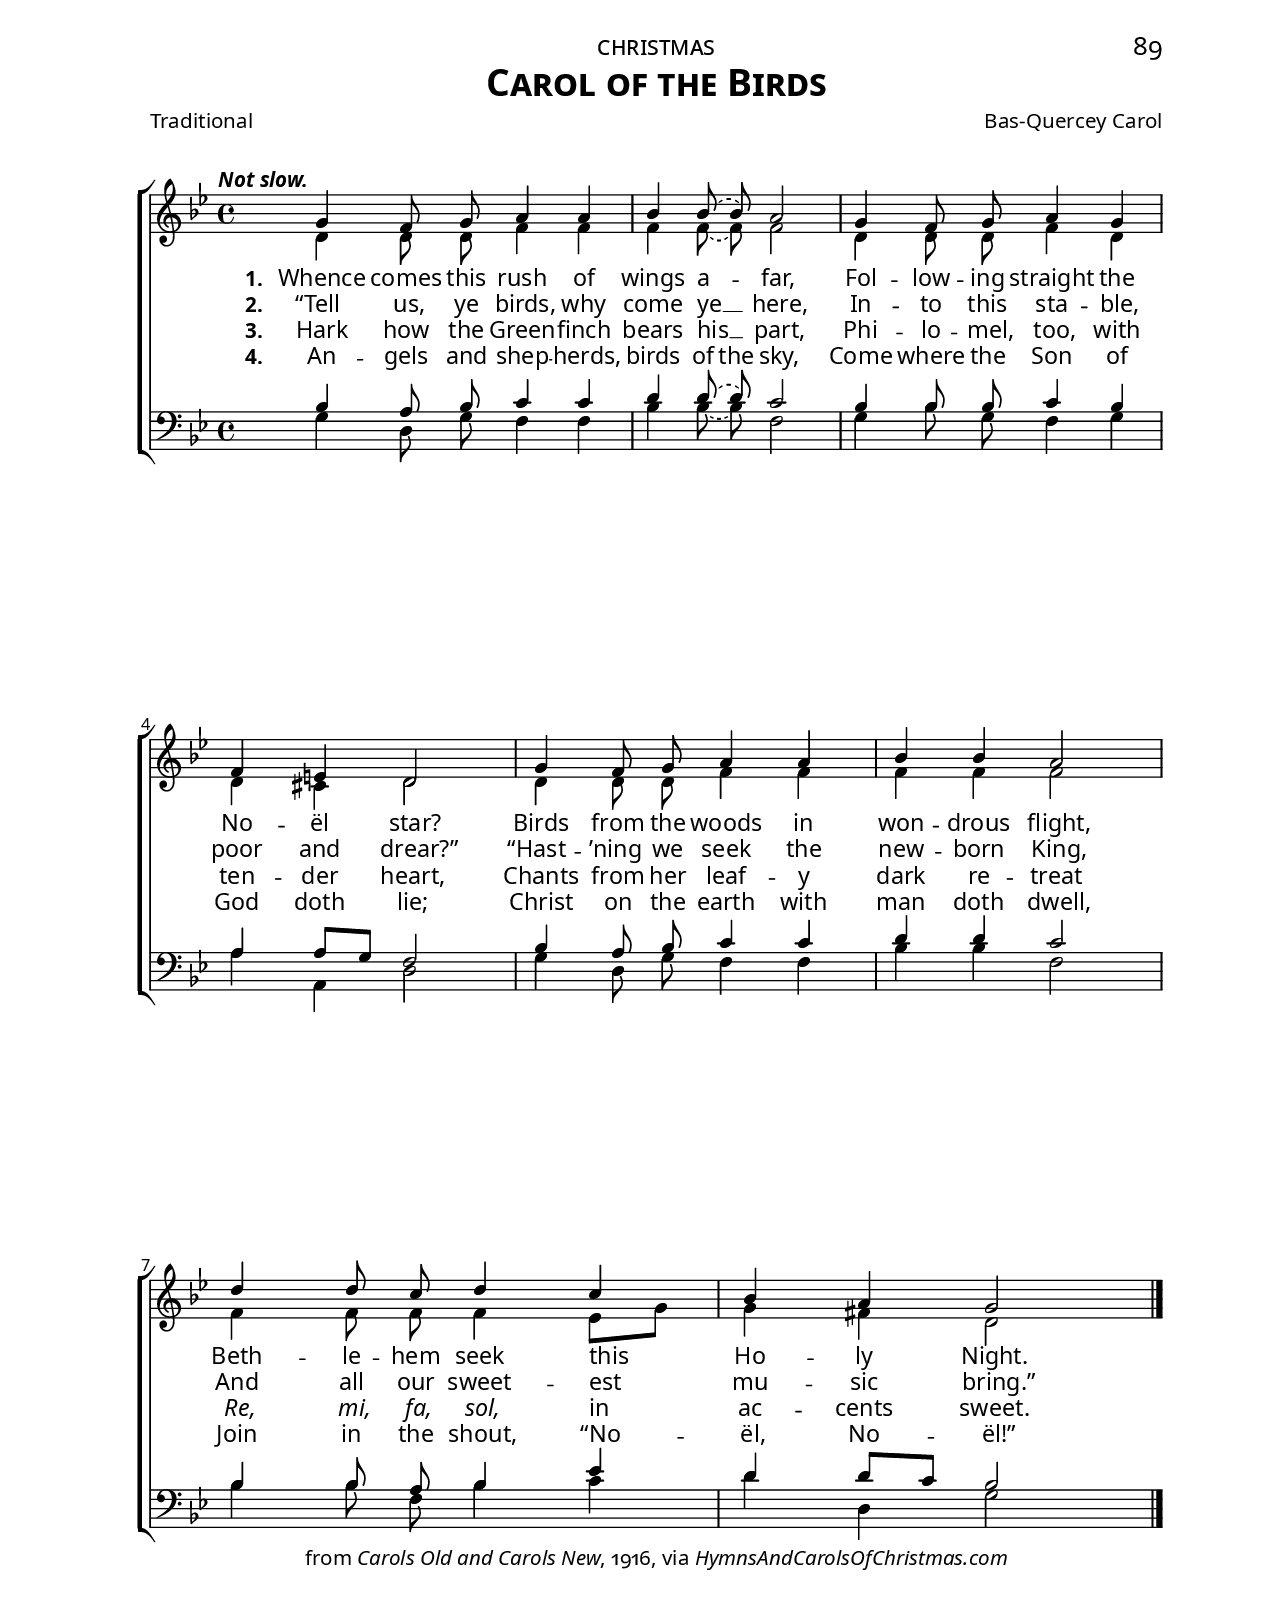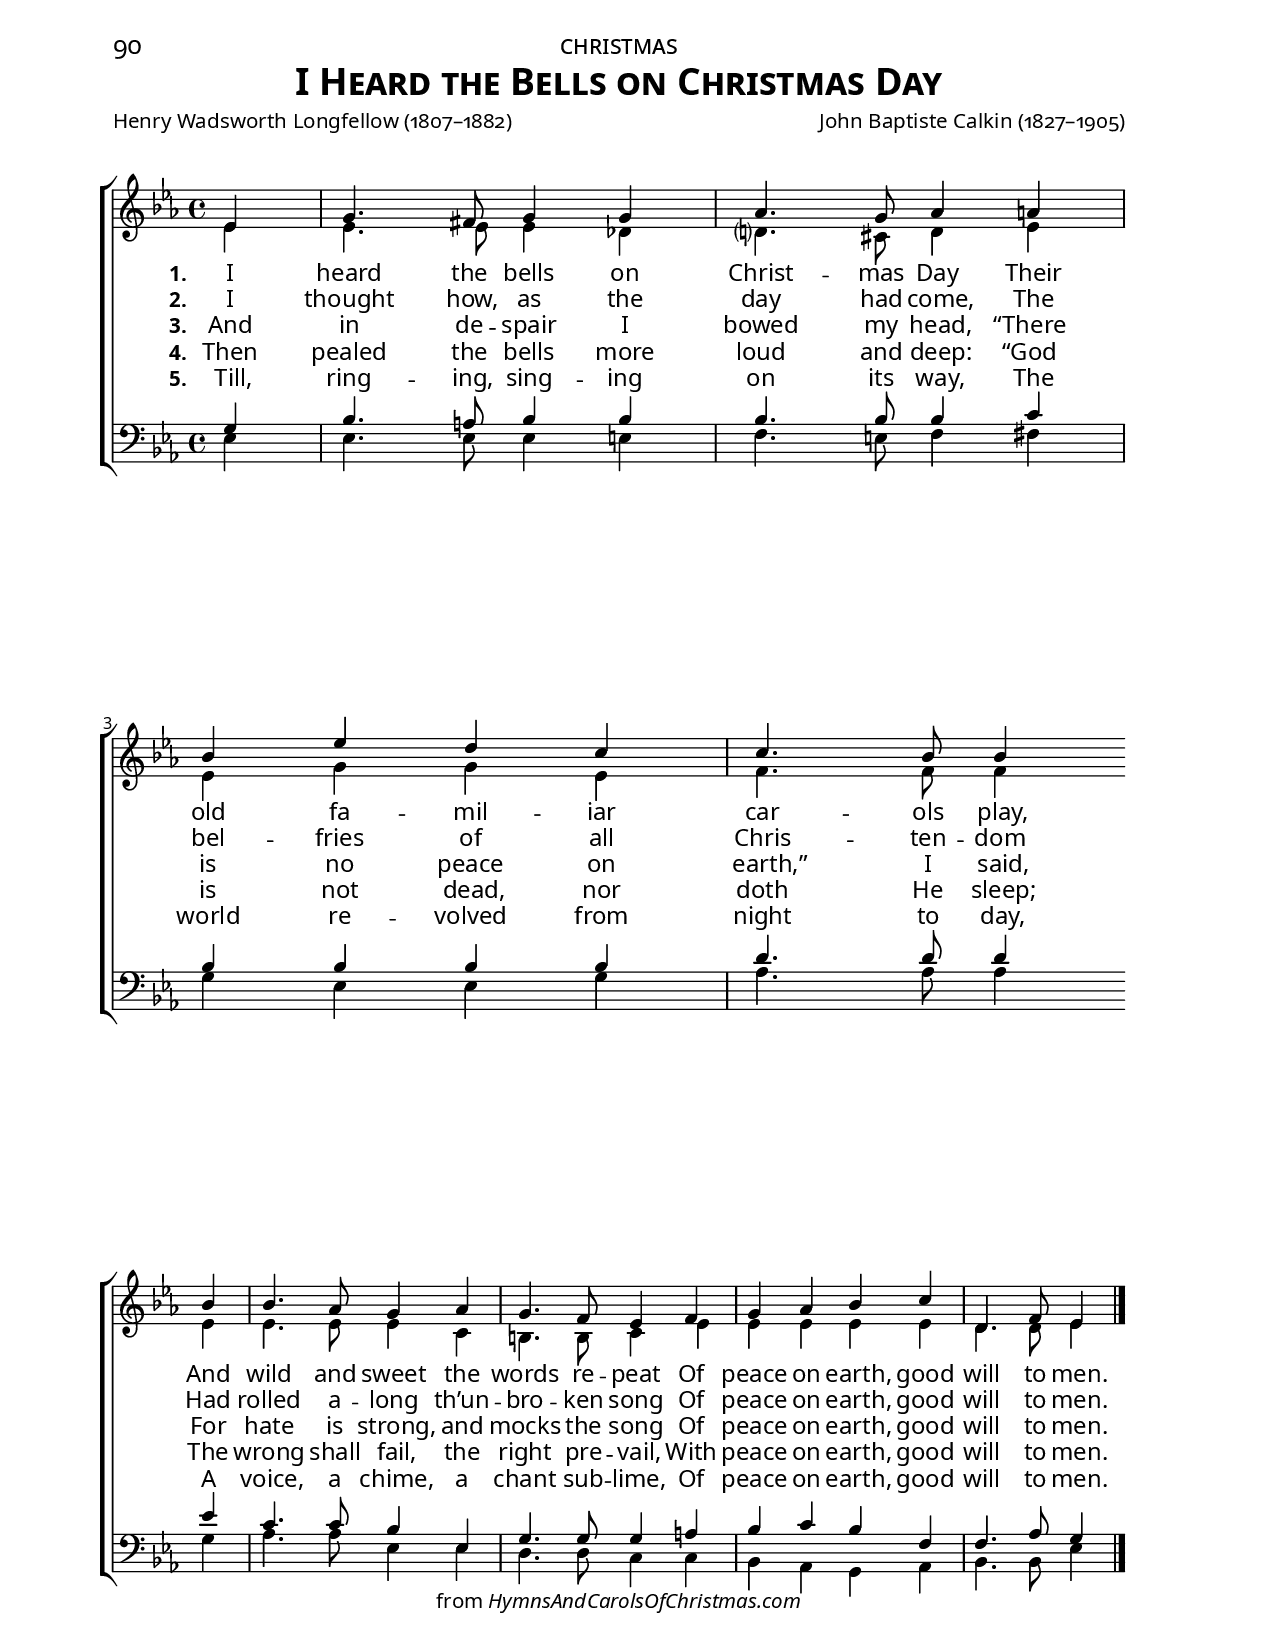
\version "2.14.2"
\include "util.ly"
\paper {
  print-all-headers = ##t
  paper-height = 11\in
  paper-width = 8.5\in
  indent = 0\in
  %system-system-spacing = #'((basic-distance . 10) (padding . 0))
  system-system-spacing =
    #'((basic-distance . 0)
       (minimum-distance . 0)
       (padding . -5)
       (stretchability . 100))
  score-markup-spacing =
    #'((basic-distance . 0)
       (minimum-distance . 0)
       (padding . 1)
       (stretchability . 0))
  last-bottom-spacing =
    #'((basic-distance . 0)
       (minimum-distance . 0)
       (padding . -0.5)
       (stretchability . 0))
  ragged-last-bottom = ##f
  ragged-bottom = ##f
  two-sided = ##t
  inner-margin = 1\in
  outer-margin = 0.75\in
  top-margin = 0.26\in
  bottom-margin = 0.25\in
  first-page-number = #089
  print-first-page-number = ##t
  headerLine = \markup{\override #'(font-name . "Garamond Premier Pro") \smallCapsOldStyle"christmas"}
  oddHeaderMarkup = \markup\fill-line{
     \override #'(font-name . "Garamond Premier Pro")\abs-fontsize #12.5
     \combine 
        \fill-line{"" \on-the-fly #print-page-number-check-first
        \oldStylePageNum""
        }
        \fill-line{\headerLine}
  }
  evenHeaderMarkup = \markup {
     \override #'(font-name . "Garamond Premier Pro")\abs-fontsize #12.5
     \combine
        \on-the-fly #print-page-number-check-first
        \oldStylePageNum""
        \fill-line{\headerLine}
  }
}
#(set-global-staff-size 18) \paper{ #(define fonts (make-pango-font-tree "Garamond Premier Pro" "Garamond Premier Pro" "Garamond Premier Pro" (/ 18 20))) }
global = {
  \key bes \major
  \time 4/4
  \autoBeamOff
  \override DynamicLineSpanner #'staff-padding = #0.0
  \override DynamicLineSpanner #'Y-extent = #'(-1 . 1)
}

sopMusic = \relative c'' {
  \tempo \markup\italic"Not slow."
  g4 f8\noBeam g a4 a |
  \slurDashed bes bes8\noBeam( bes) a2 |
  
  g4 f8\noBeam g a4 g |
  f e d2 |
  
  g4 f8\noBeam g a4 a |
  bes bes a2 |
  
  d4 d8\noBeam c d4 c |
  bes a g2 \bar "|."
}
sopWords = \lyricmode {
  
}

altoMusic = \relative c' {
  d4 d8\noBeam d f4 f |
  \slurDashed f f8\noBeam( f) f2 |
  
  d4 d8\noBeam d f4 d |
  d cis d2 |
  
  d4 d8\noBeam d f4 f |
  f f f2 |
  
  f4 f8\noBeam f f4 \slurSolid ees8[ g] |
  g4 fis d2 \bar "|."
}
altoWords = \lyricmode {
  \dropLyricsIX
  \set stanza = #"1. "
  \set ignoreMelismata = ##t
  Whence comes this rush of wings a -- _ far,
  Fol -- low -- ing straight the No -- ël star?
  Birds from the woods in won -- drous flight,
  Beth -- le -- hem seek this _ Ho -- ly Night.
}
altoWordsII = \lyricmode {
  \dropLyricsIX
%\markup\italic
  \set stanza = #"2. "
  \set ignoreMelismata = ##t
  “Tell us, ye birds, why come ye __ _ here,
  In -- to this sta -- ble, poor and drear?”
  “Hast -- ’ning we seek the new -- born King,
  And all our sweet -- est _ mu -- sic bring.”
}
altoWordsIII = \lyricmode {
  \dropLyricsIX
  \set stanza = #"3. "
  Hark how the Green -- finch bears his __ part,
  Phi -- lo -- mel, too, with ten -- der heart,
  Chants from her leaf -- y dark re -- treat
  \markup\italic Re, \markup\italic mi, \markup\italic fa, \markup\italic sol, in ac -- cents sweet.
}
altoWordsIV = \lyricmode {
  \dropLyricsIX
  \set stanza = #"4. "
  \set ignoreMelismata = ##t
  An -- gels and shep -- herds, birds of the sky,
  Come where the Son of God doth lie;
  Christ on the earth with man doth dwell,
  Join in the shout, “No -- _ ël, No -- ël!”
}
altoWordsV = \lyricmode {
}
altoWordsVI = \lyricmode {
}
tenorMusic = \relative c' {
  bes4 a8\noBeam bes c4 c |
  \slurDashed d d8\noBeam( d) c2 |
  
  bes4 bes8\noBeam bes c4 bes |
  a \slurSolid a8[ g] f2 |
  
  \slurDashed bes4 a8\noBeam bes c4 c |
  d d c2 |
  
  bes4 bes8\noBeam a bes4 ees |
  d \slurSolid d8[ c] bes2 \bar "|."
}
tenorWords = \lyricmode {

}

bassMusic = \relative c' {
  g4 d8\noBeam g f4 f |
  \slurDashed bes bes8\noBeam( bes) f2 |
  
  g4 bes8\noBeam g f4 g |
  a a, d2 |
  
  g4 d8\noBeam g f4 f |
  bes bes f2 |
  
  bes4 bes8\noBeam f bes4 c |
  d d, g2 \bar "|."
}
bassWords = \lyricmode {

}

pianoRH = \relative c' {
  
}
pianoLH = \relative c' {
  
}

\score {
  <<
   \new ChoirStaff <<
%    \new Lyrics = sopranos \with { \override VerticalAxisGroup #'nonstaff-relatedstaff-spacing = #'((basic-distance . 1)) }
    \new Staff = women <<
      \new Voice = "sopranos" { \voiceOne << \global \sopMusic >> }
      \new Voice = "altos" { \voiceTwo << \global \altoMusic >> }
    >>
    \new Lyrics \with { alignAboveContext = #"women" \override VerticalAxisGroup #'nonstaff-relatedstaff-spacing = #'((basic-distance . 1))} \lyricsto "sopranos" \sopWords
    \new Lyrics = "altosVI"  \with { alignBelowContext = #"women" } \lyricsto "altos" \altoWordsVI
    \new Lyrics = "altosV"  \with { alignBelowContext = #"women" } \lyricsto "altos" \altoWordsV
    \new Lyrics = "altosIV"  \with { alignBelowContext = #"women" } \lyricsto "altos" \altoWordsIV
    \new Lyrics = "altosIII"  \with { alignBelowContext = #"women" } \lyricsto "altos" \altoWordsIII
    \new Lyrics = "altosII"  \with { alignBelowContext = #"women" } \lyricsto "altos" \altoWordsII
    \new Lyrics = "altos"  \with { alignBelowContext = #"women" \override VerticalAxisGroup #'nonstaff-relatedstaff-spacing = #'((padding . -0.5))} \lyricsto "altos" \altoWords
   \new Staff = men <<
      \clef bass
      \new Voice = "tenors" { \voiceOne << \global \tenorMusic >> }
      \new Voice = "basses" { \voiceTwo << \global \bassMusic >> }
    >>
    \new Lyrics \with { alignAboveContext = #"men" \override VerticalAxisGroup #'nonstaff-relatedstaff-spacing = #'((basic-distance . 1)) } \lyricsto "tenors" \tenorWords
    \new Lyrics \with { alignBelowContext = #"men" \override VerticalAxisGroup #'nonstaff-relatedstaff-spacing = #'((basic-distance . 1)) } \lyricsto "basses" \bassWords
  >>
%    \new PianoStaff << \new Staff { \new Voice { \pianoRH } } \new Staff { \clef "bass" \pianoLH } >>
  >>
  \layout {
  \context {
    \Lyrics
    \override LyricText #'font-size = #1.3
  }
%6x9  \context {\Lyrics\override LyricText #'font-size = #0.75 }
%6.14 \context {\Lyrics\override LyricText #'font-size = #0.25 }
\context {\Lyrics\override LyricText #'font-size = #1.1 }
%{IF_LESSER
\context {\Lyrics\override LyricText #'font-size = #0.6 }
%}%END_IF_LESSER
    #(define fonts (make-pango-font-tree "Garamond Premier Pro" "Garamond Premier Pro" "Garamond Premier Pro" (/ 18 20)))
    \context {
      \Score
      %\override SpacingSpanner #'base-shortest-duration = #(ly:make-moment 1 8)
      %\override SpacingSpanner #'common-shortest-duration = #(ly:make-moment 1 4)
    }
    \context {
      % Remove all empty staves
      % \Staff \RemoveEmptyStaves \override VerticalAxisGroup #'remove-first = ##t
    }
    \context {
      \Lyrics
      \override LyricText #'X-offset = #center-on-word
    }
  }
  \header {
    title = \markup{\override #'(font-name . "Garamond Premier Pro Semibold"){ \abs-fontsize #18 \smallCapsOldStyle"Carol of the Birds"}}
    poet = \markup\oldStyleNum"Traditional"
    composer = \markup\oldStyleNum"Bas-Quercey Carol"
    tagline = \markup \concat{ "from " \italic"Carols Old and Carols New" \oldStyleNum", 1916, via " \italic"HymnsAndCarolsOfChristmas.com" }
  }
}
\markup \fill-line { \concat{ "from " \italic"Carols Old and Carols New" \oldStyleNum", 1916, via " \italic"HymnsAndCarolsOfChristmas.com" }}
\markup\vspace#1.25




















global = {
  \key ees \major
  \time 4/4
  \override DynamicLineSpanner #'staff-padding = #0.0
  \override DynamicLineSpanner #'Y-extent = #'(-1 . 1)
}

sopMusic = \relative c' {
  \partial 4 ees4 |
  g4. fis8 g4 g4 |
  aes4. g8 aes4 a |
  bes4 ees d c |
  c4. bes8 bes4 \bar"" \break
  
  bes4 |
  bes4. aes8 g4 aes |
  g4. f8 ees4 f |
  g aes bes c |
  d,4. f8 ees4 \bar "|."
}
sopWords = \lyricmode {
  
}

altoMusic = \relative c' {
  ees4 |
  ees4. ees8 ees4 des |
  d?4. cis8 d4 ees |
  ees g g ees |
  f4. f8 f4
  
  ees4 |
  ees4. ees8 ees4 c |
  b4. b8 c4 ees |
  ees ees ees ees |
  d4. d8 ees4 \bar "|."
}
altoWords = \lyricmode {
  \dropLyricsIX
  \set stanza = #"1. "
  I heard the bells on Christ -- mas Day Their old fa -- mil -- iar car -- ols play,
  And wild and sweet the words re -- peat Of peace on earth, good will to men.
}
altoWordsII = \lyricmode {
  \dropLyricsIX
%\markup\italic
  \set stanza = #"2. "
  I thought how, as the day had come, The bel -- fries of all Chris -- ten -- dom
  Had rolled a -- long th’un -- bro -- ken song Of peace on earth, good will to men.
}
altoWordsIII = \lyricmode {
  \dropLyricsIX
  \set stanza = #"3. "
  And in de -- spair I bowed my head, “There is no peace on earth,” I said,
For hate is strong, and mocks the song Of peace on earth, good will to men.
}
altoWordsIV = \lyricmode {
  \dropLyricsIX
  \set stanza = #"4. "
  Then pealed the bells more loud and deep: “God is not dead, nor doth He sleep;
  The wrong shall fail, the right pre -- vail, With peace on earth, good will to men.
}
altoWordsV = \lyricmode {
  \dropLyricsIX
  \set stanza = #"5. "
  Till, ring -- ing, sing -- ing on its way, The world re -- volved from night to day,
  A voice, a chime, a chant sub -- lime, Of peace on earth, good will to men.
}
altoWordsVI = \lyricmode {
}
tenorMusic = \relative c' {
  g4 |
  bes4. a8 bes4 bes |
  bes4. bes8 bes4 c |
  bes4 bes bes bes |
  d4. d8 d4
  
  ees4 |
  c4. c8 bes4 ees, |
  g4. g8 g4 a |
  bes c bes f |
  f4. aes8 g4 \bar "|."
}
tenorWords = \lyricmode {

}

bassMusic = \relative c {
  ees4 |
  ees4. ees8 ees4 e |
  f4. e8 f4 fis |
  g ees ees g |
  aes4. aes8 aes4
  
  g4 |
  aes4. aes8 ees4 ees |
  d4. d8 c4 c |
  bes aes g aes |
  bes4. bes8 ees4 \bar "|."
}
bassWords = \lyricmode {

}

pianoRH = \relative c' {
  
}
pianoLH = \relative c' {
  
}

\score {
  <<
   \new ChoirStaff <<
%    \new Lyrics = sopranos \with { \override VerticalAxisGroup #'nonstaff-relatedstaff-spacing = #'((basic-distance . 1)) }
    \new Staff = women <<
      \new Voice = "sopranos" { \voiceOne << \global \sopMusic >> }
      \new Voice = "altos" { \voiceTwo << \global \altoMusic >> }
    >>
    \new Lyrics \with { alignAboveContext = #"women" \override VerticalAxisGroup #'nonstaff-relatedstaff-spacing = #'((basic-distance . 1))} \lyricsto "sopranos" \sopWords
    \new Lyrics = "altosVI"  \with { alignBelowContext = #"women" } \lyricsto "sopranos" \altoWordsVI
    \new Lyrics = "altosV"  \with { alignBelowContext = #"women" } \lyricsto "sopranos" \altoWordsV
    \new Lyrics = "altosIV"  \with { alignBelowContext = #"women" } \lyricsto "sopranos" \altoWordsIV
    \new Lyrics = "altosIII"  \with { alignBelowContext = #"women" } \lyricsto "sopranos" \altoWordsIII
    \new Lyrics = "altosII"  \with { alignBelowContext = #"women" } \lyricsto "sopranos" \altoWordsII
    \new Lyrics = "altos"  \with { alignBelowContext = #"women" \override VerticalAxisGroup #'nonstaff-relatedstaff-spacing = #'((padding . -0.5)) } \lyricsto "sopranos" \altoWords
   \new Staff = men <<
      \clef bass
      \new Voice = "tenors" { \voiceOne << \global \tenorMusic >> }
      \new Voice = "basses" { \voiceTwo << \global \bassMusic >> }
    >>
    \new Lyrics \with { alignAboveContext = #"men" \override VerticalAxisGroup #'nonstaff-relatedstaff-spacing = #'((basic-distance . 1)) } \lyricsto "tenors" \tenorWords
    \new Lyrics \with { alignBelowContext = #"men" \override VerticalAxisGroup #'nonstaff-relatedstaff-spacing = #'((basic-distance . 1)) } \lyricsto "basses" \bassWords
  >>
%    \new PianoStaff << \new Staff { \new Voice { \pianoRH } } \new Staff { \clef "bass" \pianoLH } >>
  >>
  \layout {
  \context {
    \Lyrics
    \override LyricText #'font-size = #1.3
  }
    \context {
      \Score
      %\override SpacingSpanner #'base-shortest-duration = #(ly:make-moment 1 8)
      %\override SpacingSpanner #'common-shortest-duration = #(ly:make-moment 1 4)
    }
    \context {
      % Remove all empty staves
      % \Staff \RemoveEmptyStaves \override VerticalAxisGroup #'remove-first = ##t
    }
    \context {
      \Lyrics
      \override LyricText #'X-offset = #center-on-word
    }
  }
  \header {
    title = \markup{\override #'(font-name . "Garamond Premier Pro Semibold"){ \abs-fontsize #18 \smallCapsOldStyle"I Heard the Bells on Christmas Day"}}
    poet = \markup\oldStyleNum"Henry Wadsworth Longfellow (1807–1882)"
    composer = \markup\oldStyleNum"John Baptiste Calkin (1827–1905)"
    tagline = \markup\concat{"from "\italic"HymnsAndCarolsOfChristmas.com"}
  }
}
\header {tagline = \markup\concat{"from "\italic"HymnsAndCarolsOfChristmas.com"}}

